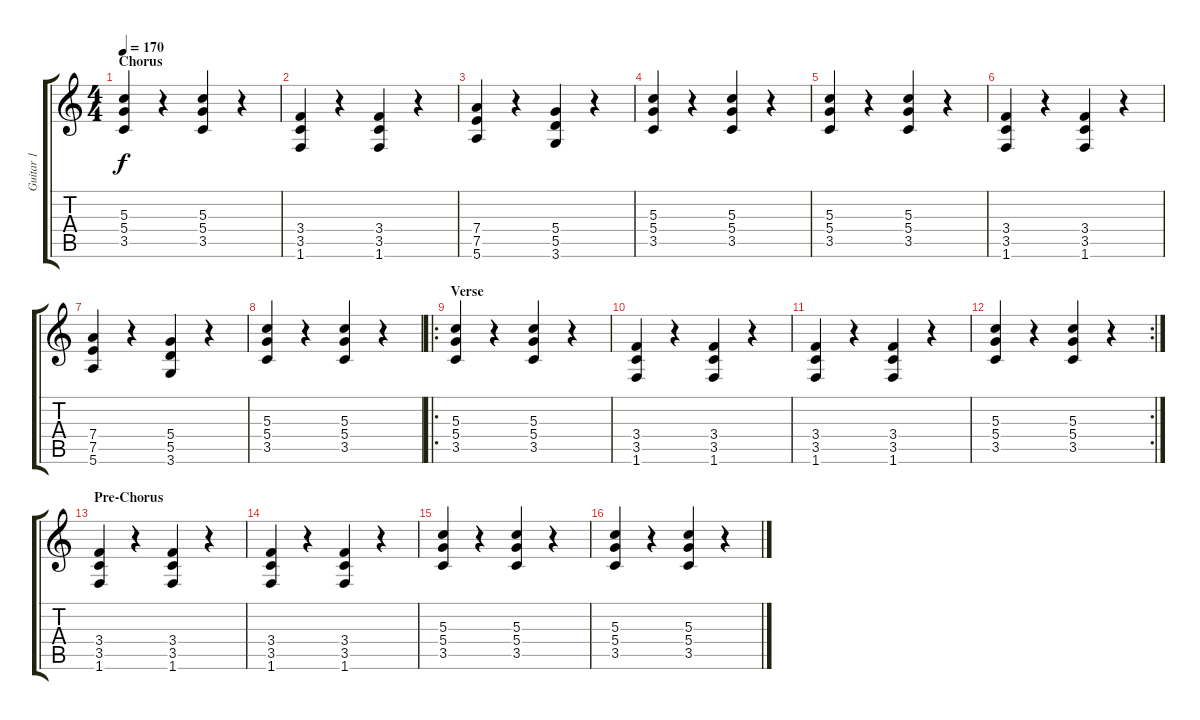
\track ("Guitar 1" "Guitar 1") {instrument overdrivenguitar}
\staff {score tabs}
\tuning (E4 B3 G3 D3 A2 E2) {hide}
\ts (4 4)
\section ("" "Chorus")
\tempo 170
\clef g2
\ks c
(5.3 5.4 3.5).4{dy f instrument overdrivenguitar} r.4 (5.3 5.4 3.5).4 r.4 |
(3.4 3.5 1.6).4 r.4 (3.4 3.5 1.6).4 r.4 |
(7.4 7.5 5.6).4 r.4 (5.4 5.5 3.6).4 r.4 |
(5.3 5.4 3.5).4 r.4 (5.3 5.4 3.5).4 r.4 |
(5.3 5.4 3.5).4 r.4 (5.3 5.4 3.5).4 r.4 |
(3.4 3.5 1.6).4 r.4 (3.4 3.5 1.6).4 r.4 |
(7.4 7.5 5.6).4 r.4 (5.4 5.5 3.6).4 r.4 |
(5.3 5.4 3.5).4 r.4 (5.3 5.4 3.5).4 r.4 |
\ro
\section ("" "Verse")
(5.3 5.4 3.5).4 r.4 (5.3 5.4 3.5).4 r.4 |
(3.4 3.5 1.6).4 r.4 (3.4 3.5 1.6).4 r.4 |
(3.4 3.5 1.6).4 r.4 (3.4 3.5 1.6).4 r.4 |
\rc 2
(5.3 5.4 3.5).4 r.4 (5.3 5.4 3.5).4 r.4 |
\section ("" "Pre-Chorus")
(3.4 3.5 1.6).4 r.4 (3.4 3.5 1.6).4 r.4 |
(3.4 3.5 1.6).4 r.4 (3.4 3.5 1.6).4 r.4 |
(5.3 5.4 3.5).4 r.4 (5.3 5.4 3.5).4 r.4 |
(5.3 5.4 3.5).4 r.4 (5.3 5.4 3.5).4 r.4
